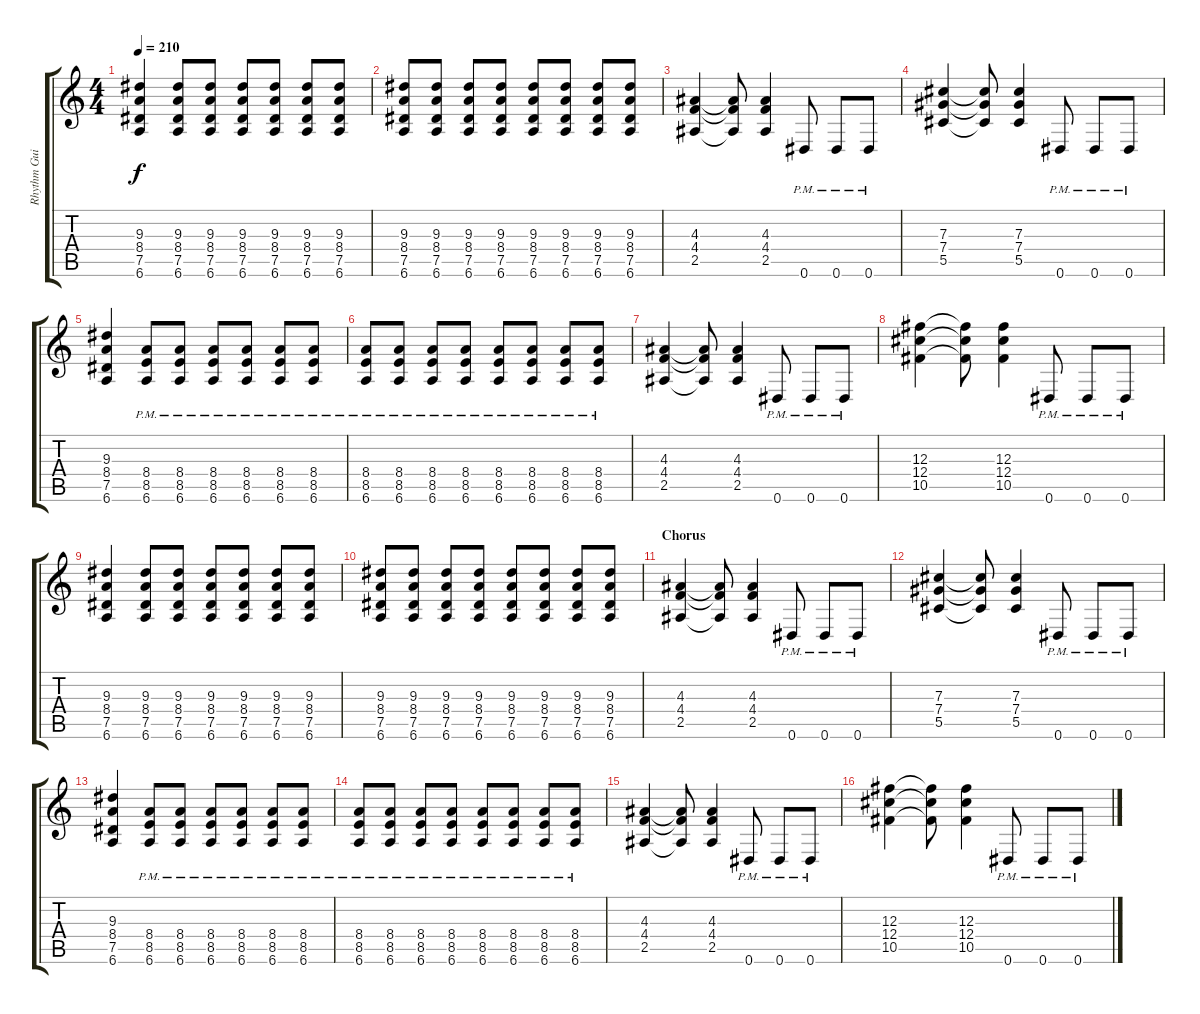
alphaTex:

\track ("Rhythm Guitar" "Rhythm Gui") {instrument distortionguitar}
\staff {score tabs}
\tuning (Eb4 Bb3 Gb3 Db3 Ab2 Eb2) {hide}
\ts (4 4)
\tempo 210
\clef g2
\ks c
(9.3 8.4 7.5 6.6).4{dy f} (9.3 8.4 7.5 6.6).8 (9.3 8.4 7.5 6.6).8 (9.3 8.4 7.5 6.6).8 (9.3 8.4 7.5 6.6).8 (9.3 8.4 7.5 6.6).8 (9.3 8.4 7.5 6.6).8 |
(9.3 8.4 7.5 6.6).8 (9.3 8.4 7.5 6.6).8 (9.3 8.4 7.5 6.6).8 (9.3 8.4 7.5 6.6).8 (9.3 8.4 7.5 6.6).8 (9.3 8.4 7.5 6.6).8 (9.3 8.4 7.5 6.6).8 (9.3 8.4 7.5 6.6).8 |
(4.3 4.4 2.5).4 (4.3{t} 4.4{t} 2.5{t}).8 (4.3 4.4 2.5).4 0.6{pm}.8 0.6{pm}.8 0.6{pm}.8 |
(7.3 7.4 5.5).4 (7.3{t} 7.4{t} 5.5{t}).8 (7.3 7.4 5.5).4 0.6{pm}.8 0.6{pm}.8 0.6{pm}.8 |
(9.3 8.4 7.5 6.6).4 (8.4{pm} 8.5{pm} 6.6{pm}).8 (8.4{pm} 8.5{pm} 6.6{pm}).8 (8.4{pm} 8.5{pm} 6.6{pm}).8 (8.4{pm} 8.5{pm} 6.6{pm}).8 (8.4{pm} 8.5{pm} 6.6{pm}).8 (8.4{pm} 8.5{pm} 6.6{pm}).8 |
(8.4{pm} 8.5{pm} 6.6{pm}).8 (8.4{pm} 8.5{pm} 6.6{pm}).8 (8.4{pm} 8.5{pm} 6.6{pm}).8 (8.4{pm} 8.5{pm} 6.6{pm}).8 (8.4{pm} 8.5{pm} 6.6{pm}).8 (8.4{pm} 8.5{pm} 6.6{pm}).8 (8.4{pm} 8.5{pm} 6.6{pm}).8 (8.4{pm} 8.5{pm} 6.6{pm}).8 |
(4.3 4.4 2.5).4 (4.3{t} 4.4{t} 2.5{t}).8 (4.3 4.4 2.5).4 0.6{pm}.8 0.6{pm}.8 0.6{pm}.8 |
(12.3 12.4 10.5).4 (12.3{t} 12.4{t} 10.5{t}).8 (12.3 12.4 10.5).4 0.6{pm}.8 0.6{pm}.8 0.6{pm}.8 |
(9.3 8.4 7.5 6.6).4 (9.3 8.4 7.5 6.6).8 (9.3 8.4 7.5 6.6).8 (9.3 8.4 7.5 6.6).8 (9.3 8.4 7.5 6.6).8 (9.3 8.4 7.5 6.6).8 (9.3 8.4 7.5 6.6).8 |
(9.3 8.4 7.5 6.6).8 (9.3 8.4 7.5 6.6).8 (9.3 8.4 7.5 6.6).8 (9.3 8.4 7.5 6.6).8 (9.3 8.4 7.5 6.6).8 (9.3 8.4 7.5 6.6).8 (9.3 8.4 7.5 6.6).8 (9.3 8.4 7.5 6.6).8 |
\section ("" "Chorus")
(4.3 4.4 2.5).4 (4.3{t} 4.4{t} 2.5{t}).8 (4.3 4.4 2.5).4 0.6{pm}.8 0.6{pm}.8 0.6{pm}.8 |
(7.3 7.4 5.5).4 (7.3{t} 7.4{t} 5.5{t}).8 (7.3 7.4 5.5).4 0.6{pm}.8 0.6{pm}.8 0.6{pm}.8 |
(9.3 8.4 7.5 6.6).4 (8.4{pm} 8.5{pm} 6.6{pm}).8 (8.4{pm} 8.5{pm} 6.6{pm}).8 (8.4{pm} 8.5{pm} 6.6{pm}).8 (8.4{pm} 8.5{pm} 6.6{pm}).8 (8.4{pm} 8.5{pm} 6.6{pm}).8 (8.4{pm} 8.5{pm} 6.6{pm}).8 |
(8.4{pm} 8.5{pm} 6.6{pm}).8 (8.4{pm} 8.5{pm} 6.6{pm}).8 (8.4{pm} 8.5{pm} 6.6{pm}).8 (8.4{pm} 8.5{pm} 6.6{pm}).8 (8.4{pm} 8.5{pm} 6.6{pm}).8 (8.4{pm} 8.5{pm} 6.6{pm}).8 (8.4{pm} 8.5{pm} 6.6{pm}).8 (8.4{pm} 8.5{pm} 6.6{pm}).8 |
(4.3 4.4 2.5).4 (4.3{t} 4.4{t} 2.5{t}).8 (4.3 4.4 2.5).4 0.6{pm}.8 0.6{pm}.8 0.6{pm}.8 |
(12.3 12.4 10.5).4 (12.3{t} 12.4{t} 10.5{t}).8 (12.3 12.4 10.5).4 0.6{pm}.8 0.6{pm}.8 0.6{pm}.8
